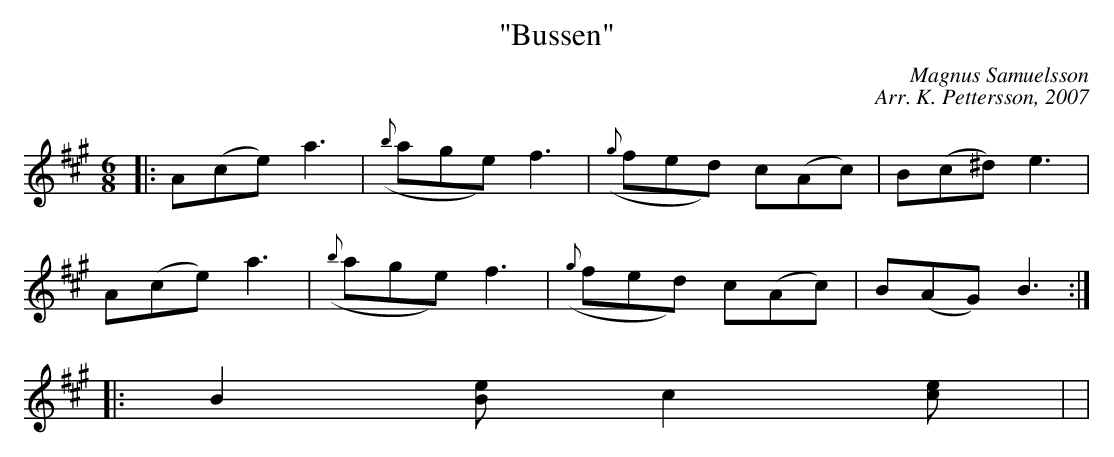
X:1
T:"Bussen"
C:Magnus Samuelsson
C:Arr. K. Pettersson, 2007
M:6/8
L:1/8
K:A
|: A(ce) a3 | ({b}age) f3 | ({g}fed) c(Ac) | B(c^d) e3 |
 A(ce) a3 | ({b}age) f3 | ({g}fed) c(Ac) | B(AG) B3:|
|: B2 [Be] c2 [ce] |  |
 | :|
